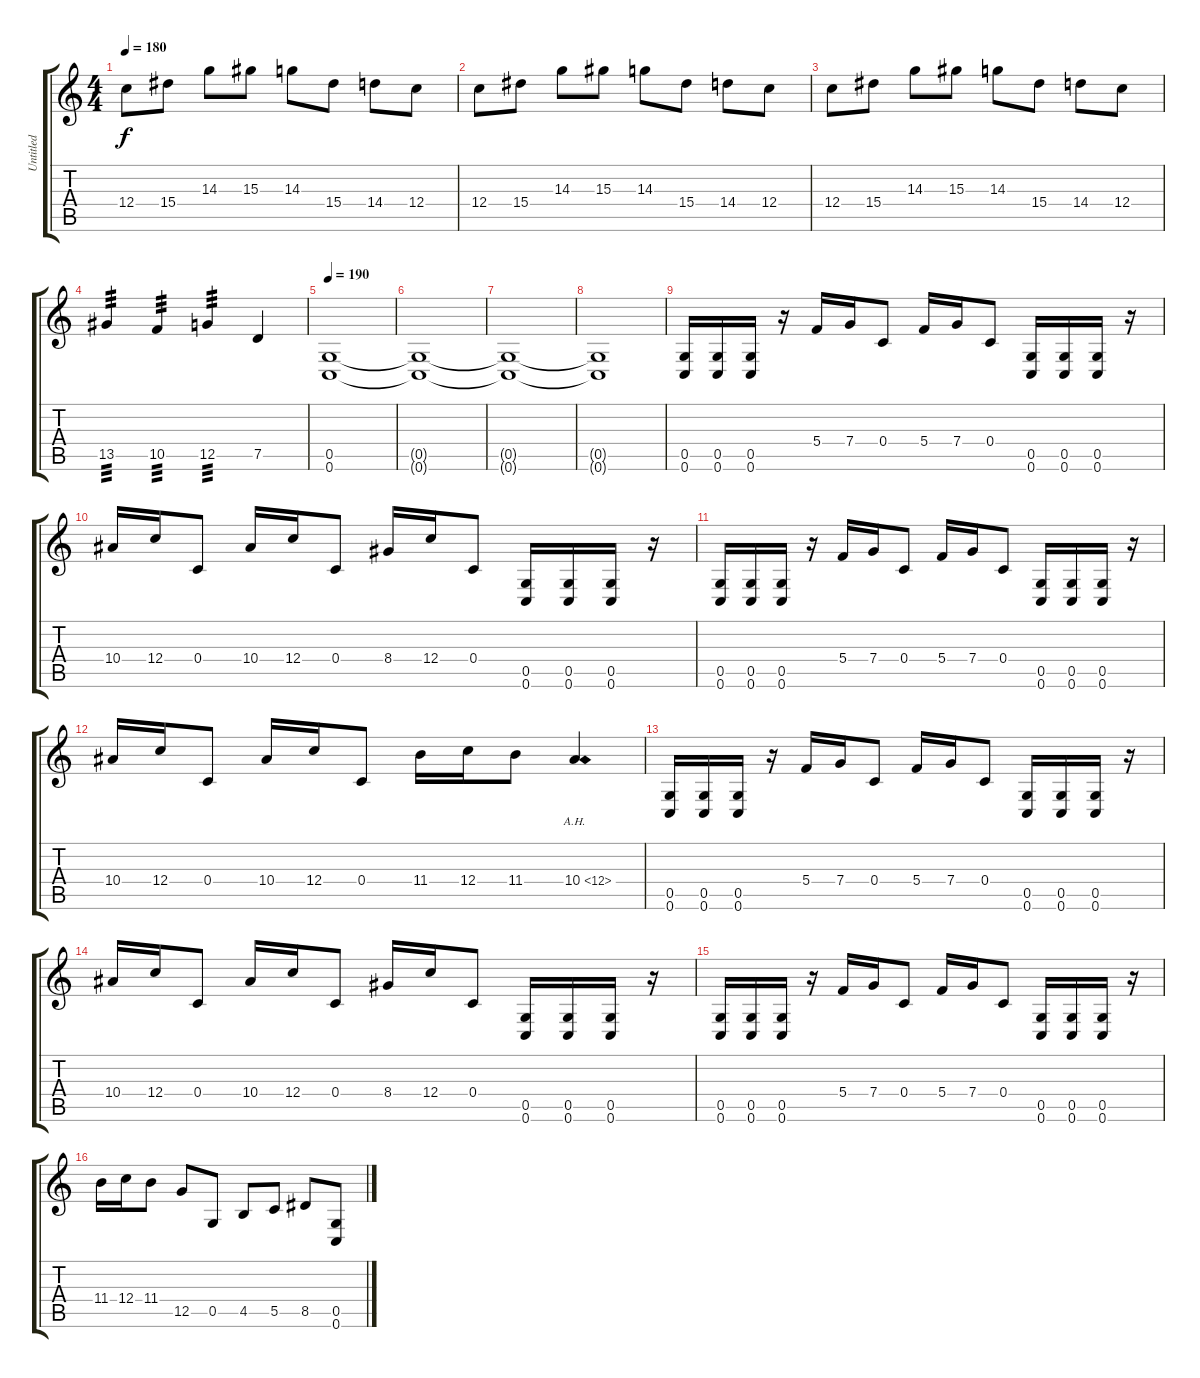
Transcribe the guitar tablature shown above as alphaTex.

\track ("Untitled" "Untitled") {instrument distortionguitar}
\staff {score tabs}
\tuning (D4 A3 F3 C3 G2 C2) {hide}
\ts (4 4)
\tempo 180
\clef g2
\ks c
12.4.8{dy f} 15.4.8 14.3.8 15.3.8 14.3.8 15.4.8 14.4.8 12.4.8 |
12.4.8 15.4.8 14.3.8 15.3.8 14.3.8 15.4.8 14.4.8 12.4.8 |
12.4.8 15.4.8 14.3.8 15.3.8 14.3.8 15.4.8 14.4.8 12.4.8 |
13.5.4{tp 3} 10.5.4{tp 3} 12.5.4{tp 3} 7.5.4 |
\tempo 190
(0.5 0.6).1 |
(0.5{t} 0.6{t}).1 |
(0.5{t} 0.6{t}).1 |
(0.5{t} 0.6{t}).1 |
(0.5 0.6).16 (0.5 0.6).16 (0.5 0.6).16 r.16 5.4.16 7.4.16 0.4.8 5.4.16 7.4.16 0.4.8 (0.5 0.6).16 (0.5 0.6).16 (0.5 0.6).16 r.16 |
10.4.16 12.4.16 0.4.8 10.4.16 12.4.16 0.4.8 8.4.16 12.4.16 0.4.8 (0.5 0.6).16 (0.5 0.6).16 (0.5 0.6).16 r.16 |
(0.5 0.6).16 (0.5 0.6).16 (0.5 0.6).16 r.16 5.4.16 7.4.16 0.4.8 5.4.16 7.4.16 0.4.8 (0.5 0.6).16 (0.5 0.6).16 (0.5 0.6).16 r.16 |
10.4.16 12.4.16 0.4.8 10.4.16 12.4.16 0.4.8 11.4.16 12.4.16 11.4.8 10.4{ah 2}.4 |
(0.5 0.6).16 (0.5 0.6).16 (0.5 0.6).16 r.16 5.4.16 7.4.16 0.4.8 5.4.16 7.4.16 0.4.8 (0.5 0.6).16 (0.5 0.6).16 (0.5 0.6).16 r.16 |
10.4.16 12.4.16 0.4.8 10.4.16 12.4.16 0.4.8 8.4.16 12.4.16 0.4.8 (0.5 0.6).16 (0.5 0.6).16 (0.5 0.6).16 r.16 |
(0.5 0.6).16 (0.5 0.6).16 (0.5 0.6).16 r.16 5.4.16 7.4.16 0.4.8 5.4.16 7.4.16 0.4.8 (0.5 0.6).16 (0.5 0.6).16 (0.5 0.6).16 r.16 |
11.4.16 12.4.16 11.4.8 12.5.8 0.5.8 4.5.8 5.5.8 8.5.8 (0.5 0.6).8
